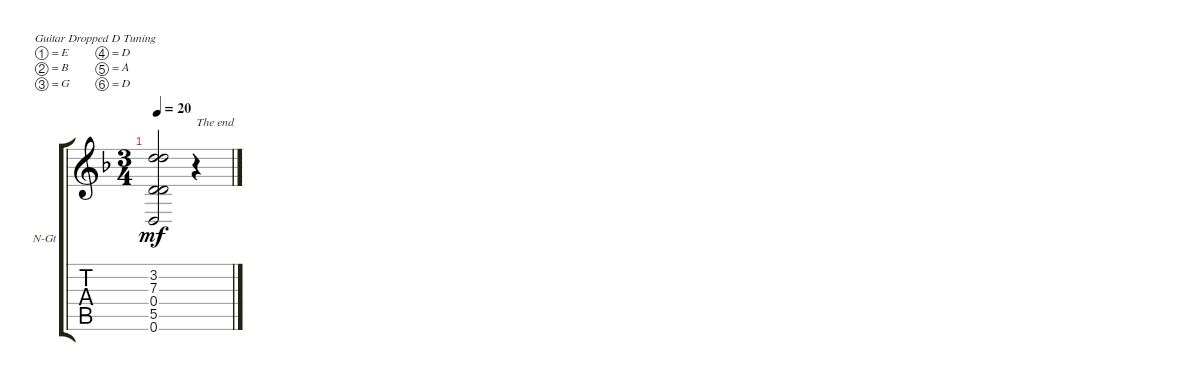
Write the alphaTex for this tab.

\bracketExtendMode groupsimilarinstruments
\firstSystemTrackNameOrientation horizontal
\otherSystemsTrackNameOrientation horizontal
\track ("Classical Guitar" "N-Gt") {instrument acousticguitarnylon}
\staff {score tabs}
\tuning (E4 B3 G3 D3 A2 D2)
\ts (3 4)
\tempo 20
\clef g2
\ks dminor
(0.4 5.5 0.6 3.2 7.3).2{dy mf} r.4{txt "The end"}
